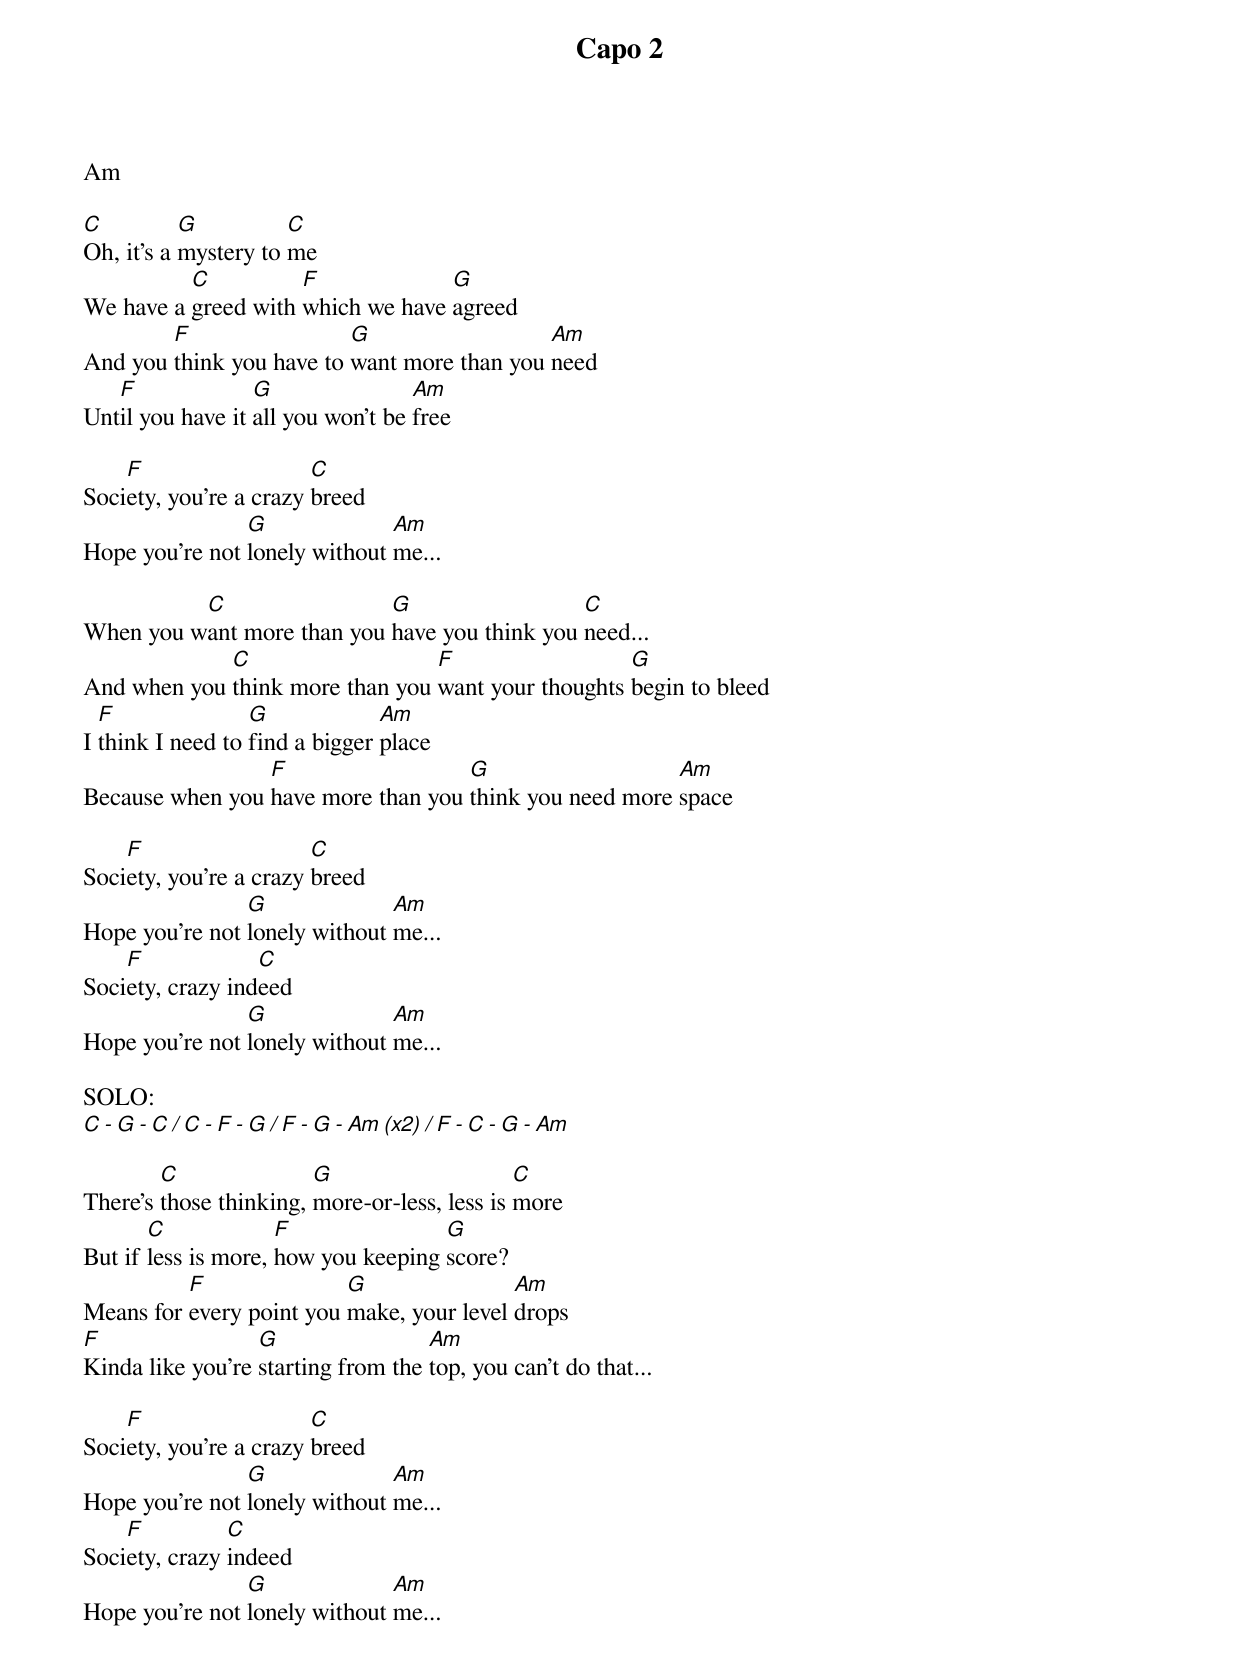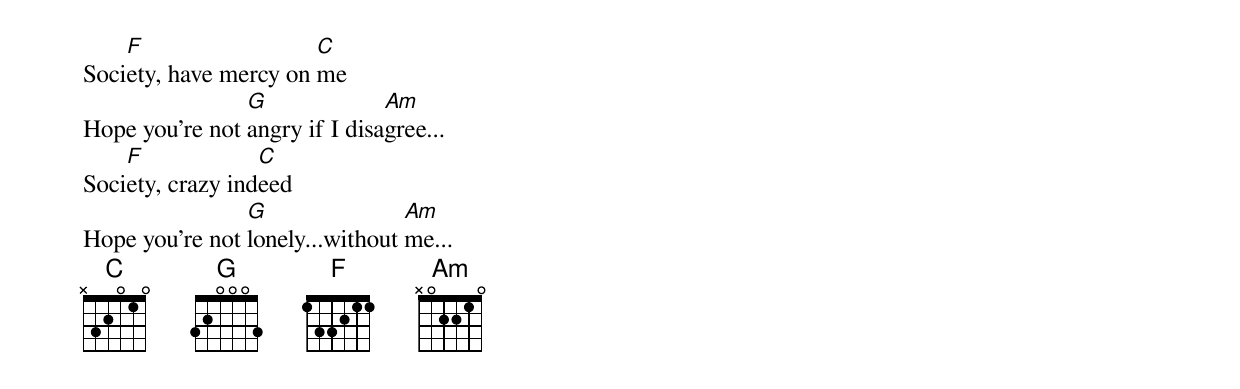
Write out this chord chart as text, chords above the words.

Capo 2

Am

C          G          C
Oh, it's a mystery to me
          C          F             G
We have a greed with which we have agreed
        F                 G                  Am
And you think you have to want more than you need
   F              G                Am
Until you have it all you won't be free

    F                   C
Society, you're a crazy breed
                G              Am
Hope you're not lonely without me...

          C                 G                  C
When you want more than you have you think you need...
             C                   F                  G
And when you think more than you want your thoughts begin to bleed
  F               G             Am
I think I need to find a bigger place
                 F                  G                   Am
Because when you have more than you think you need more space

    F                   C
Society, you're a crazy breed
                G              Am
Hope you're not lonely without me...
    F             C
Society, crazy indeed
                G              Am
Hope you're not lonely without me...

SOLO:
C - G - C  /  C - F - G  /  F - G - Am (x2)  /  F - C - G - Am

        C               G                     C
There's those thinking, more-or-less, less is more
       C             F               G
But if less is more, how you keeping score?
          F               G                Am
Means for every point you make, your level drops
F                 G                 Am
Kinda like you're starting from the top, you can't do that...

    F                   C
Society, you're a crazy breed
                G              Am
Hope you're not lonely without me...
    F          C
Society, crazy indeed
                G              Am
Hope you're not lonely without me...

    F                  C
Society, have mercy on me
                G              Am
Hope you're not angry if I disagree...
    F             C
Society, crazy indeed
                G                Am
Hope you're not lonely...without me...
